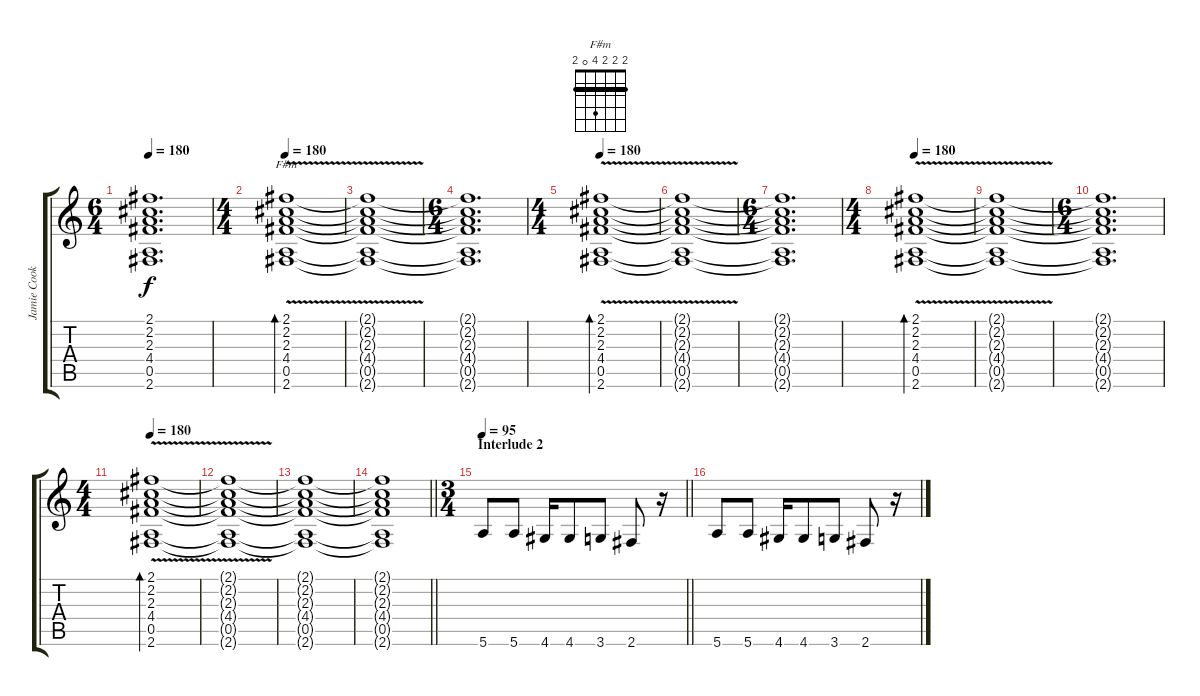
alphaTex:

\track ("Jamie Cook" "Jamie Cook") {instrument overdrivenguitar}
\staff {score tabs}
\tuning (E4 B3 G3 D3 A2 E2) {hide}
\chord ("F#m" 2 2 2 4 0 2) {barre 2}
\ts (6 4)
\tempo 180
\clef g2
\ks c
(2.1{t} 2.2{t} 2.3{t} 4.4{t} 0.5{t} 2.6{t}).1{d dy f} |
\ts (4 4)
\tempo 180
(2.1{v} 2.2{v} 2.3{v} 4.4{v} 0.5{v} 2.6{v}).1{bd 120 ch "F#m"} |
(2.1{t} 2.2{t} 2.3{t} 4.4{t} 0.5{t} 2.6{t}).1 |
\ts (6 4)
(2.1{t} 2.2{t} 2.3{t} 4.4{t} 0.5{t} 2.6{t}).1{d} |
\ts (4 4)
\tempo 180
(2.1{v} 2.2{v} 2.3{v} 4.4{v} 0.5{v} 2.6{v}).1{bd 120} |
(2.1{t} 2.2{t} 2.3{t} 4.4{t} 0.5{t} 2.6{t}).1 |
\ts (6 4)
(2.1{t} 2.2{t} 2.3{t} 4.4{t} 0.5{t} 2.6{t}).1{d} |
\ts (4 4)
\tempo 180
(2.1{v} 2.2{v} 2.3{v} 4.4{v} 0.5{v} 2.6{v}).1{bd 120} |
(2.1{t} 2.2{t} 2.3{t} 4.4{t} 0.5{t} 2.6{t}).1 |
\ts (6 4)
(2.1{t} 2.2{t} 2.3{t} 4.4{t} 0.5{t} 2.6{t}).1{d} |
\ts (4 4)
\tempo 180
(2.1{v} 2.2{v} 2.3{v} 4.4{v} 0.5{v} 2.6{v}).1{bd 120} |
(2.1{t} 2.2{t} 2.3{t} 4.4{t} 0.5{t} 2.6{t}).1 |
(2.1{t} 2.2{t} 2.3{t} 4.4{t} 0.5{t} 2.6{t}).1 |
\barLineRight lightlight
(2.1{t} 2.2{t} 2.3{t} 4.4{t} 0.5{t} 2.6{t}).1 |
\ts (3 4)
\section ("" "Interlude 2")
\tempo 95
\barLineRight lightlight
5.6.8 5.6.8 4.6.16 4.6.8 3.6.8 2.6.8 r.16 |
5.6.8 5.6.8 4.6.16 4.6.8 3.6.8 2.6.8 r.16
